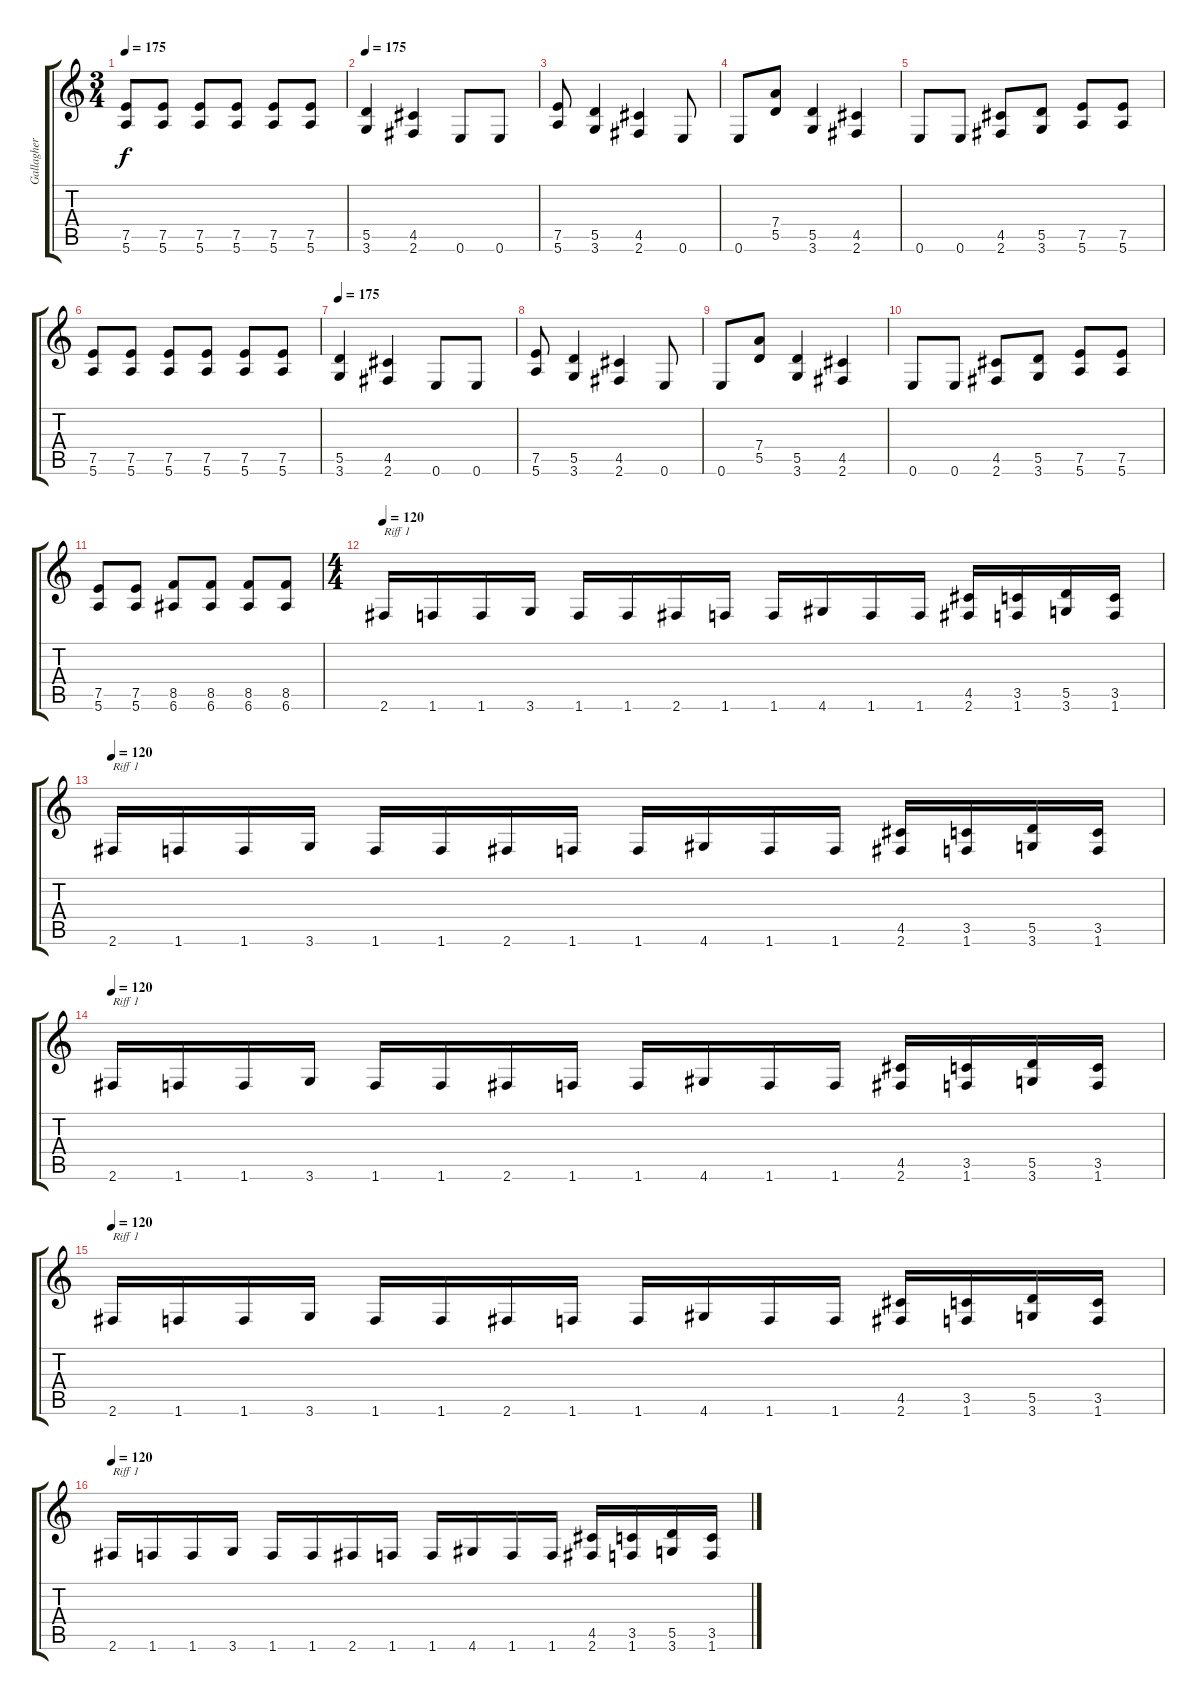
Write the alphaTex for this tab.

\track ("Gallagher (Guitar)" "Gallagher ") {instrument distortionguitar}
\staff {score tabs}
\tuning (E4 B3 G3 D3 A2 E2) {hide}
\ts (3 4)
\tempo 175
\clef g2
\ks c
(7.5 5.6).8{dy f} (7.5 5.6).8 (7.5 5.6).8 (7.5 5.6).8 (7.5 5.6).8 (7.5 5.6).8 |
\tempo 175
(5.5 3.6).4 (4.5 2.6).4 0.6.8 0.6.8 |
(7.5 5.6).8 (5.5 3.6).4 (4.5 2.6).4 0.6.8 |
0.6.8 (7.4 5.5).8 (5.5 3.6).4 (4.5 2.6).4 |
0.6.8 0.6.8 (4.5 2.6).8 (5.5 3.6).8 (7.5 5.6).8 (7.5 5.6).8 |
(7.5 5.6).8 (7.5 5.6).8 (7.5 5.6).8 (7.5 5.6).8 (7.5 5.6).8 (7.5 5.6).8 |
\tempo 175
(5.5 3.6).4 (4.5 2.6).4 0.6.8 0.6.8 |
(7.5 5.6).8 (5.5 3.6).4 (4.5 2.6).4 0.6.8 |
0.6.8 (7.4 5.5).8 (5.5 3.6).4 (4.5 2.6).4 |
0.6.8 0.6.8 (4.5 2.6).8 (5.5 3.6).8 (7.5 5.6).8 (7.5 5.6).8 |
(7.5 5.6).8 (7.5 5.6).8 (8.5 6.6).8 (8.5 6.6).8 (8.5 6.6).8 (8.5 6.6).8 |
\ts (4 4)
\tempo 120
2.6.16{txt "Riff 1"} 1.6.16 1.6.16 3.6.16 1.6.16 1.6.16 2.6.16 1.6.16 1.6.16 4.6.16 1.6.16 1.6.16 (4.5 2.6).16 (3.5 1.6).16 (5.5 3.6).16 (3.5 1.6).16 |
\tempo 120
2.6.16{txt "Riff 1"} 1.6.16 1.6.16 3.6.16 1.6.16 1.6.16 2.6.16 1.6.16 1.6.16 4.6.16 1.6.16 1.6.16 (4.5 2.6).16 (3.5 1.6).16 (5.5 3.6).16 (3.5 1.6).16 |
\tempo 120
2.6.16{txt "Riff 1"} 1.6.16 1.6.16 3.6.16 1.6.16 1.6.16 2.6.16 1.6.16 1.6.16 4.6.16 1.6.16 1.6.16 (4.5 2.6).16 (3.5 1.6).16 (5.5 3.6).16 (3.5 1.6).16 |
\tempo 120
2.6.16{txt "Riff 1"} 1.6.16 1.6.16 3.6.16 1.6.16 1.6.16 2.6.16 1.6.16 1.6.16 4.6.16 1.6.16 1.6.16 (4.5 2.6).16 (3.5 1.6).16 (5.5 3.6).16 (3.5 1.6).16 |
\tempo 120
2.6.16{txt "Riff 1"} 1.6.16 1.6.16 3.6.16 1.6.16 1.6.16 2.6.16 1.6.16 1.6.16 4.6.16 1.6.16 1.6.16 (4.5 2.6).16 (3.5 1.6).16 (5.5 3.6).16 (3.5 1.6).16
